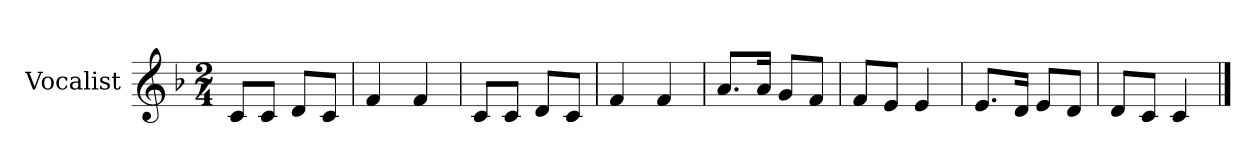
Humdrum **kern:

**kern
*part1
*staff1
*I"Vocalist
*k[b-]
*F:
*M2/4
=
8cL
8cJ
8dL
8cJ
=1
4f
4f
=2
8cL
8cJ
8dL
8cJ
=3
4f
4f
=4
8.aL
16aJk
8gL
8fJ
=5
8fL
8eJ
4e
=6
8.eL
16dJk
8eL
8dJ
=7
8dL
8cJ
4c
==
*-
